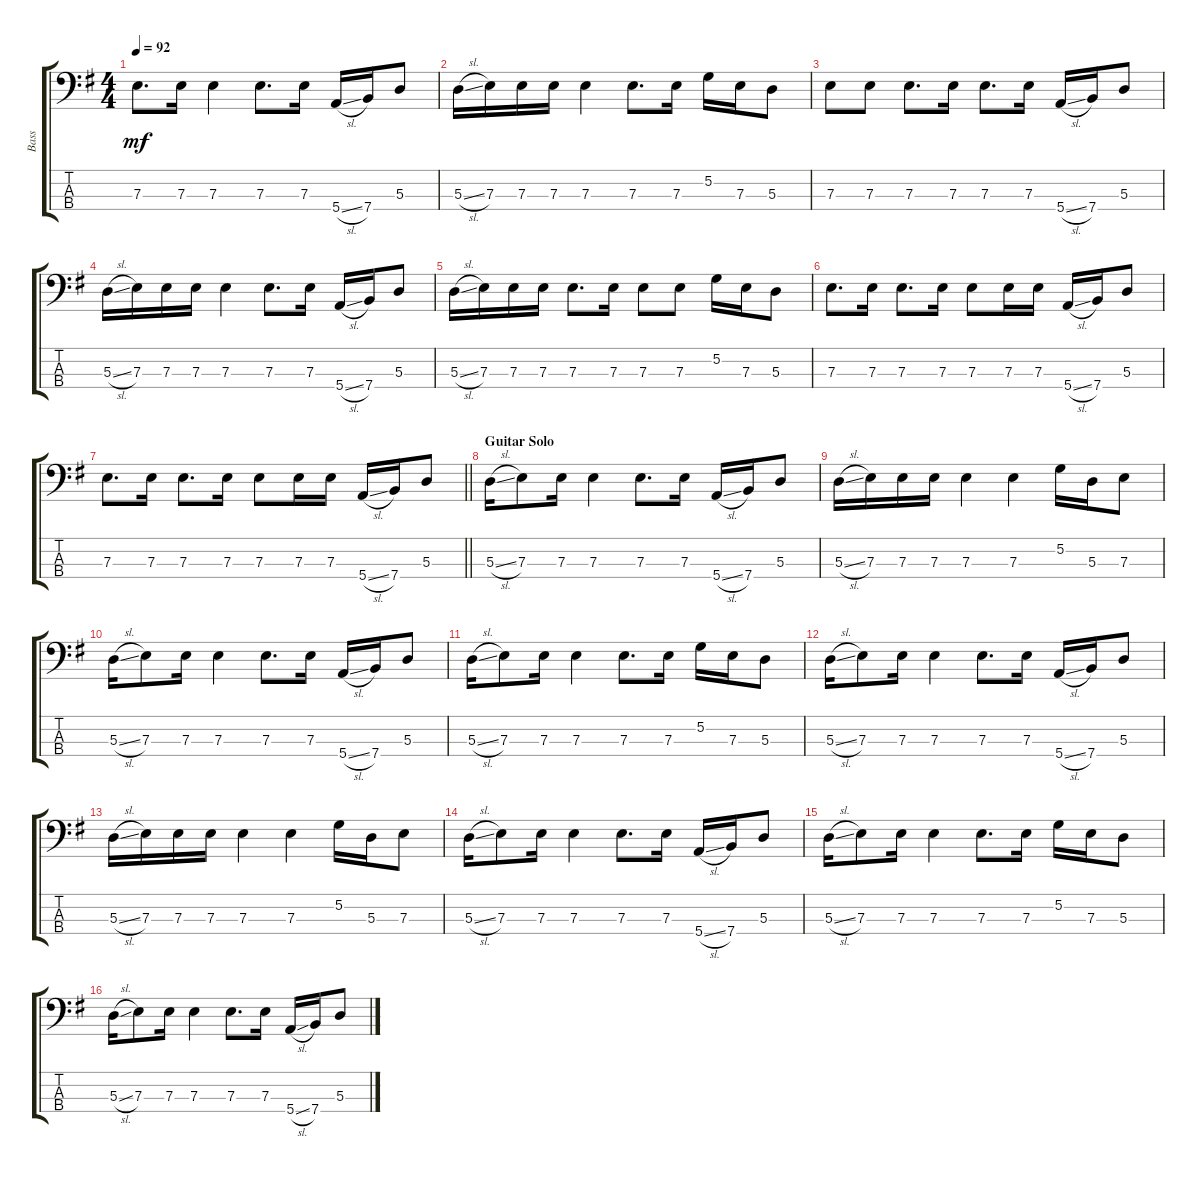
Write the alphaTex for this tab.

\track ("Bass" "Bass") {instrument electricbasspick}
\staff {score tabs}
\tuning (G2 D2 A1 E1) {hide}
\ts (4 4)
\tempo 92
\clef f4
\ks g
7.3.8{d dy mf} 7.3.16 7.3.4 7.3.8{d} 7.3.16 5.4{sl}.16 7.4.16 5.3.8 |
5.3{sl}.16 7.3.16 7.3.16 7.3.16 7.3.4 7.3.8{d} 7.3.16 5.2.16 7.3.16 5.3.8 |
7.3.8 7.3.8 7.3.8{d} 7.3.16 7.3.8{d} 7.3.16 5.4{sl}.16 7.4.16 5.3.8 |
5.3{sl}.16 7.3.16 7.3.16 7.3.16 7.3.4 7.3.8{d} 7.3.16 5.4{sl}.16 7.4.16 5.3.8 |
5.3{sl}.16 7.3.16 7.3.16 7.3.16 7.3.8{d} 7.3.16 7.3.8 7.3.8 5.2.16 7.3.16 5.3.8 |
7.3.8{d} 7.3.16 7.3.8{d} 7.3.16 7.3.8 7.3.16 7.3.16 5.4{sl}.16 7.4.16 5.3.8 |
\barLineRight lightlight
7.3.8{d} 7.3.16 7.3.8{d} 7.3.16 7.3.8 7.3.16 7.3.16 5.4{sl}.16 7.4.16 5.3.8 |
\section ("" "Guitar Solo")
5.3{sl}.16 7.3.8 7.3.16 7.3.4 7.3.8{d} 7.3.16 5.4{sl}.16 7.4.16 5.3.8 |
5.3{sl}.16 7.3.16 7.3.16 7.3.16 7.3.4 7.3.4 5.2.16 5.3.16 7.3.8 |
5.3{sl}.16 7.3.8 7.3.16 7.3.4 7.3.8{d} 7.3.16 5.4{sl}.16 7.4.16 5.3.8 |
5.3{sl}.16 7.3.8 7.3.16 7.3.4 7.3.8{d} 7.3.16 5.2.16 7.3.16 5.3.8 |
5.3{sl}.16 7.3.8 7.3.16 7.3.4 7.3.8{d} 7.3.16 5.4{sl}.16 7.4.16 5.3.8 |
5.3{sl}.16 7.3.16 7.3.16 7.3.16 7.3.4 7.3.4 5.2.16 5.3.16 7.3.8 |
5.3{sl}.16 7.3.8 7.3.16 7.3.4 7.3.8{d} 7.3.16 5.4{sl}.16 7.4.16 5.3.8 |
5.3{sl}.16 7.3.8 7.3.16 7.3.4 7.3.8{d} 7.3.16 5.2.16 7.3.16 5.3.8 |
5.3{sl}.16 7.3.8 7.3.16 7.3.4 7.3.8{d} 7.3.16 5.4{sl}.16 7.4.16 5.3.8
